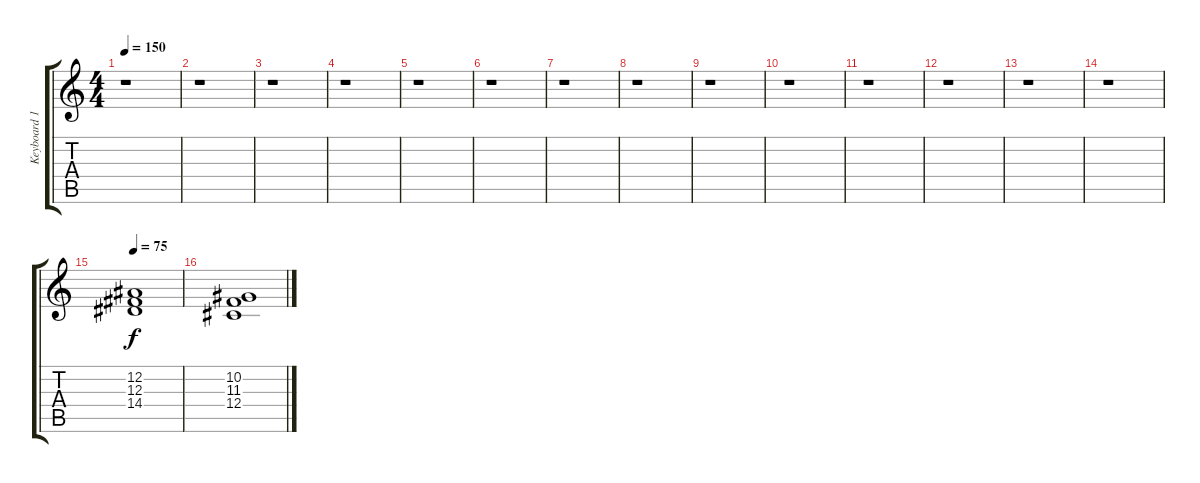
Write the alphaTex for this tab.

\track ("Keyboard 1" "Keyboard 1") {instrument stringensemble2}
\staff {score tabs}
\tuning (Eb4 Bb3 Gb3 Db3 Ab2 Eb2) {hide}
\ts (4 4)
\tempo 150
\clef g2
\ks c
r.1{dy f} |
r.1 |
r.1 |
r.1 |
r.1 |
r.1 |
r.1 |
r.1 |
r.1 |
r.1 |
r.1 |
r.1 |
r.1 |
r.1 |
\tempo 75
(12.2 12.3 14.4).1 |
(10.2 11.3 12.4).1
